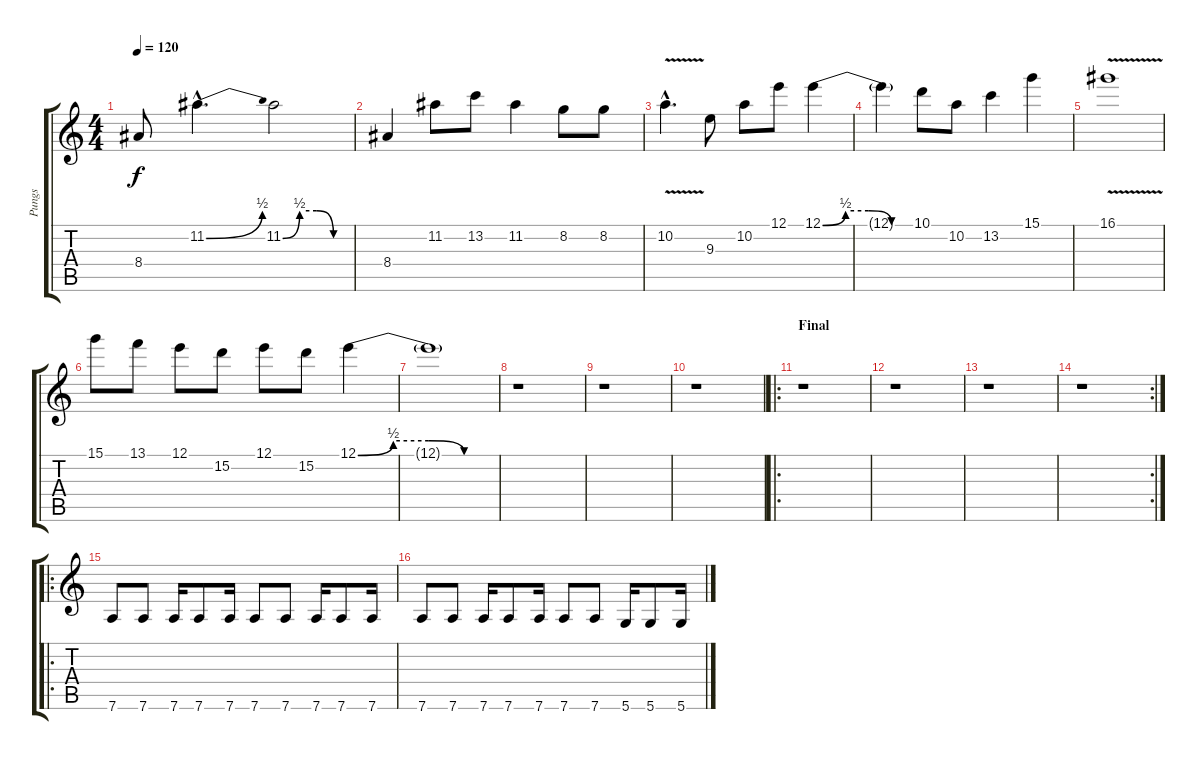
\track ("Pungs" "Pungs") {instrument distortionguitar}
\staff {score tabs}
\tuning (E4 B3 G3 D3 A2 D2) {hide}
\ts (4 4)
\tempo 120
\clef g2
\ks c
8.4.8{dy f} 11.2{be (bend 0 0 60 2) hac}.4{d} 11.2{be (custom 0 0 15 2 30 2 45 0 60 0)}.2 |
8.4.4 11.2.8 13.2.8 11.2.4 8.2.8 8.2.8 |
10.2{v hac}.4{d} 9.3.8 10.2.8 12.1.8 12.1{be (custom 0 0 15 2 30 2 45 0 60 0)}.4 |
12.1{t}.4 10.1.8 10.2.8 13.2.4 15.1.4 |
16.1{v}.1 |
15.1.8 13.1.8 12.1.8 15.2.8 12.1.8 15.2.8 12.1{be (custom 0 0 15 2 30 2 45 0 60 0)}.4 |
12.1{t}.1 |
r.1 |
r.1 |
r.1 |
\ro
\section ("" "Final")
r.1 |
r.1 |
r.1 |
\rc 2
r.1 |
\ro
7.6.8{volume 13} 7.6.8 7.6.16 7.6.8 7.6.16 7.6.8 7.6.8 7.6.16 7.6.8 7.6.16 |
7.6.8 7.6.8 7.6.16 7.6.8 7.6.16 7.6.8 7.6.8 5.6.16 5.6.8 5.6.16
